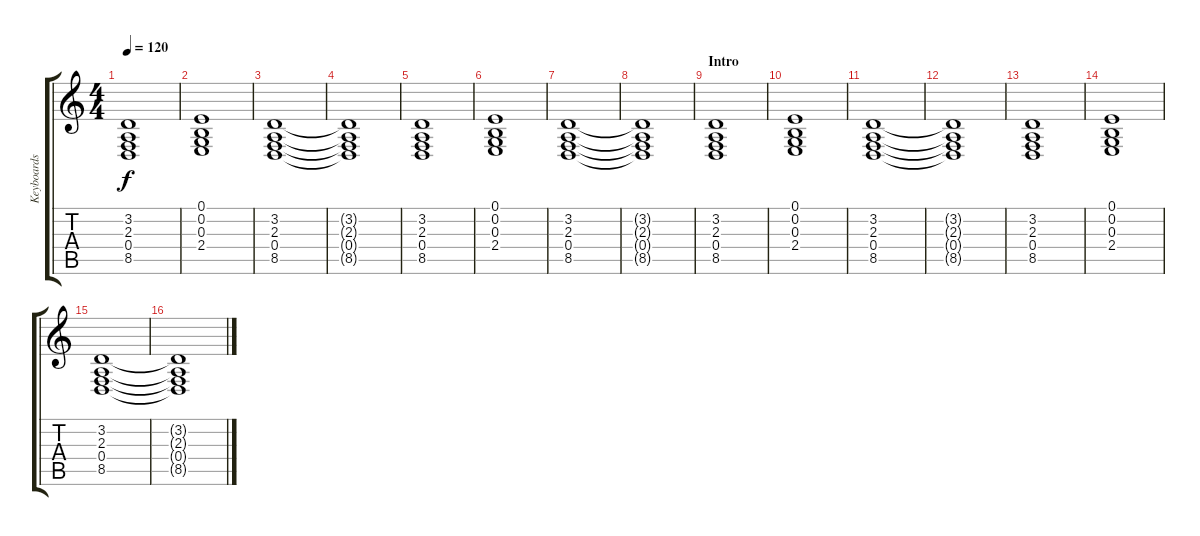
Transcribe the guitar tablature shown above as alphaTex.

\track ("Keyboards" "Keyboards") {instrument synthstrings2}
\staff {score tabs}
\tuning (E4 B3 G3 D3 A2 E2) {hide}
\ts (4 4)
\tempo 120
\clef g2
\ks c
(3.2 2.3 0.4 8.5).1{dy f instrument synthstrings2} |
(0.1 0.2 0.3 2.4).1 |
(3.2 2.3 0.4 8.5).1 |
(3.2{t} 2.3{t} 0.4{t} 8.5{t}).1 |
(3.2 2.3 0.4 8.5).1 |
(0.1 0.2 0.3 2.4).1 |
(3.2 2.3 0.4 8.5).1 |
(3.2{t} 2.3{t} 0.4{t} 8.5{t}).1 |
\section ("" "Intro")
(3.2 2.3 0.4 8.5).1 |
(0.1 0.2 0.3 2.4).1 |
(3.2 2.3 0.4 8.5).1 |
(3.2{t} 2.3{t} 0.4{t} 8.5{t}).1 |
(3.2 2.3 0.4 8.5).1 |
(0.1 0.2 0.3 2.4).1 |
(3.2 2.3 0.4 8.5).1 |
(3.2{t} 2.3{t} 0.4{t} 8.5{t}).1
